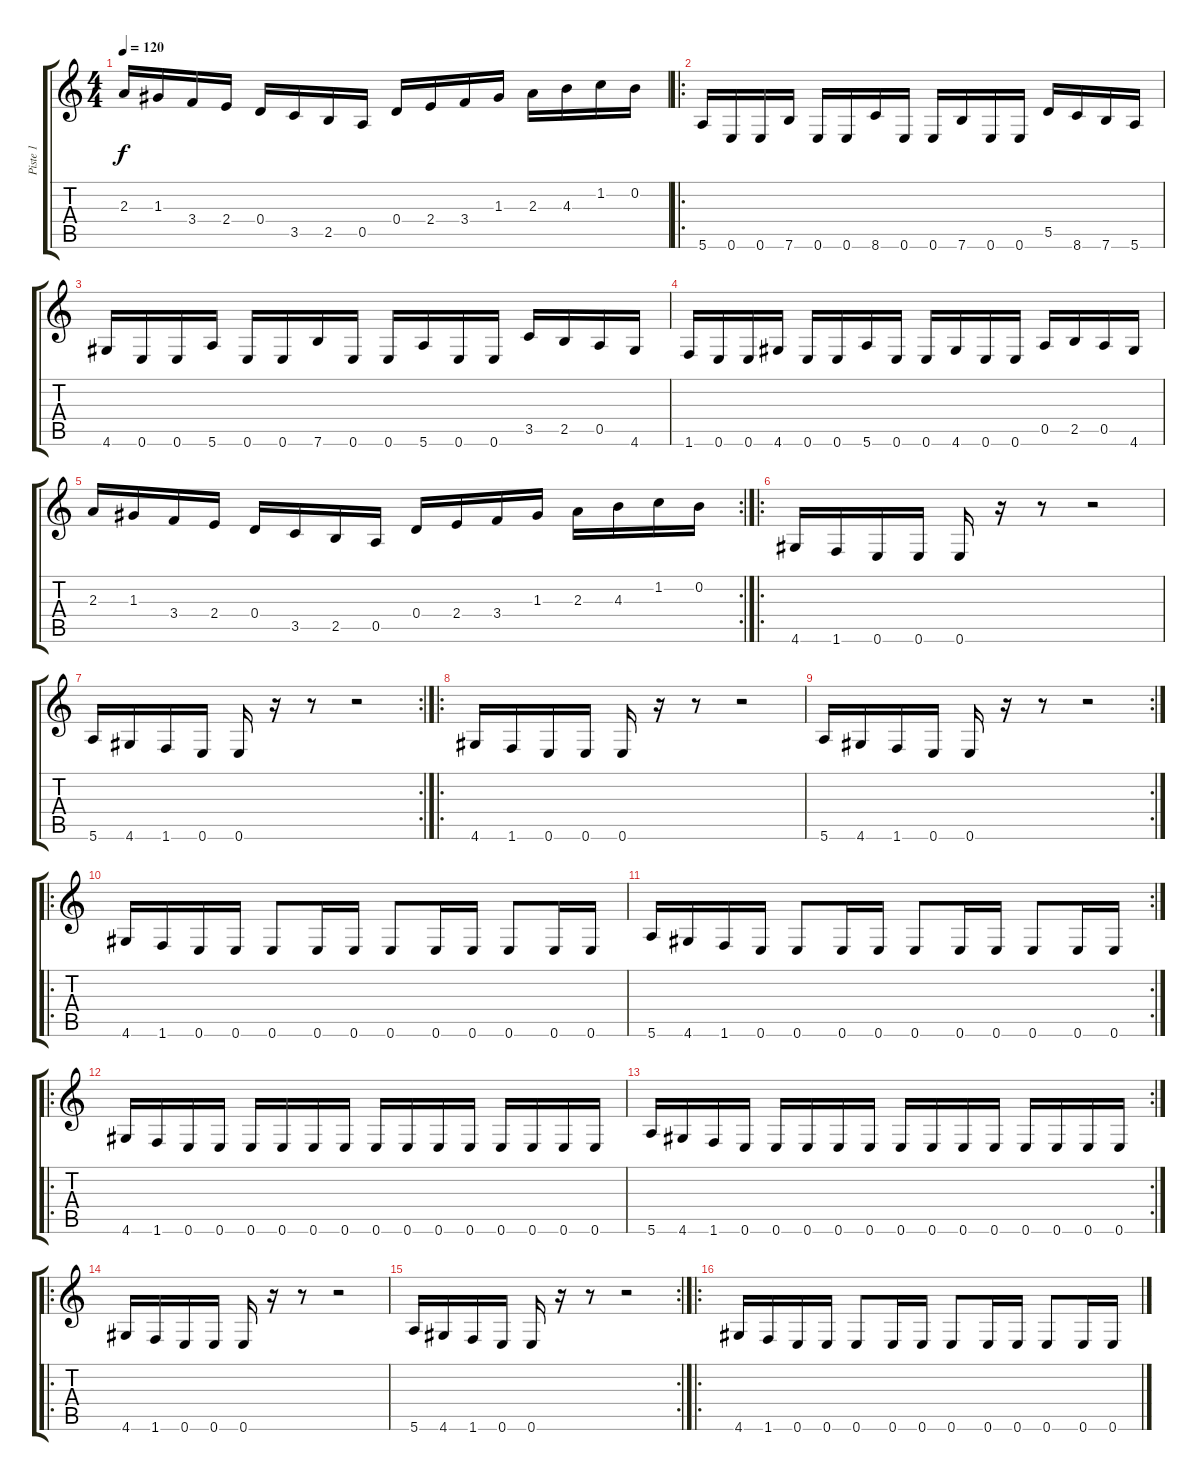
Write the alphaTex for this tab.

\track ("Piste 1" "Piste 1") {instrument distortionguitar}
\staff {score tabs}
\tuning (E4 B3 G3 D3 A2 E2) {hide}
\ts (4 4)
\tempo 120
\clef g2
\ks c
2.3.16{dy f} 1.3.16 3.4.16 2.4.16 0.4.16 3.5.16 2.5.16 0.5.16 0.4.16 2.4.16 3.4.16 1.3.16 2.3.16 4.3.16 1.2.16 0.2.16 |
\ro
5.6.16 0.6.16 0.6.16 7.6.16 0.6.16 0.6.16 8.6.16 0.6.16 0.6.16 7.6.16 0.6.16 0.6.16 5.5.16 8.6.16 7.6.16 5.6.16 |
4.6.16 0.6.16 0.6.16 5.6.16 0.6.16 0.6.16 7.6.16 0.6.16 0.6.16 5.6.16 0.6.16 0.6.16 3.5.16 2.5.16 0.5.16 4.6.16 |
1.6.16 0.6.16 0.6.16 4.6.16 0.6.16 0.6.16 5.6.16 0.6.16 0.6.16 4.6.16 0.6.16 0.6.16 0.5.16 2.5.16 0.5.16 4.6.16 |
\rc 2
2.3.16 1.3.16 3.4.16 2.4.16 0.4.16 3.5.16 2.5.16 0.5.16 0.4.16 2.4.16 3.4.16 1.3.16 2.3.16 4.3.16 1.2.16 0.2.16 |
\ro
4.6.16 1.6.16 0.6.16 0.6.16 0.6.16 r.16 r.8 r.2 |
\rc 2
5.6.16 4.6.16 1.6.16 0.6.16 0.6.16 r.16 r.8 r.2 |
\ro
4.6.16 1.6.16 0.6.16 0.6.16 0.6.16 r.16 r.8 r.2 |
\rc 2
5.6.16 4.6.16 1.6.16 0.6.16 0.6.16 r.16 r.8 r.2 |
\ro
4.6.16 1.6.16 0.6.16 0.6.16 0.6.8 0.6.16 0.6.16 0.6.8 0.6.16 0.6.16 0.6.8 0.6.16 0.6.16 |
\rc 2
5.6.16 4.6.16 1.6.16 0.6.16 0.6.8 0.6.16 0.6.16 0.6.8 0.6.16 0.6.16 0.6.8 0.6.16 0.6.16 |
\ro
4.6.16 1.6.16 0.6.16 0.6.16 0.6.16 0.6.16 0.6.16 0.6.16 0.6.16 0.6.16 0.6.16 0.6.16 0.6.16 0.6.16 0.6.16 0.6.16 |
\rc 2
5.6.16 4.6.16 1.6.16 0.6.16 0.6.16 0.6.16 0.6.16 0.6.16 0.6.16 0.6.16 0.6.16 0.6.16 0.6.16 0.6.16 0.6.16 0.6.16 |
\ro
4.6.16 1.6.16 0.6.16 0.6.16 0.6.16 r.16 r.8 r.2 |
\rc 2
5.6.16 4.6.16 1.6.16 0.6.16 0.6.16 r.16 r.8 r.2 |
\ro
4.6.16 1.6.16 0.6.16 0.6.16 0.6.8 0.6.16 0.6.16 0.6.8 0.6.16 0.6.16 0.6.8 0.6.16 0.6.16
